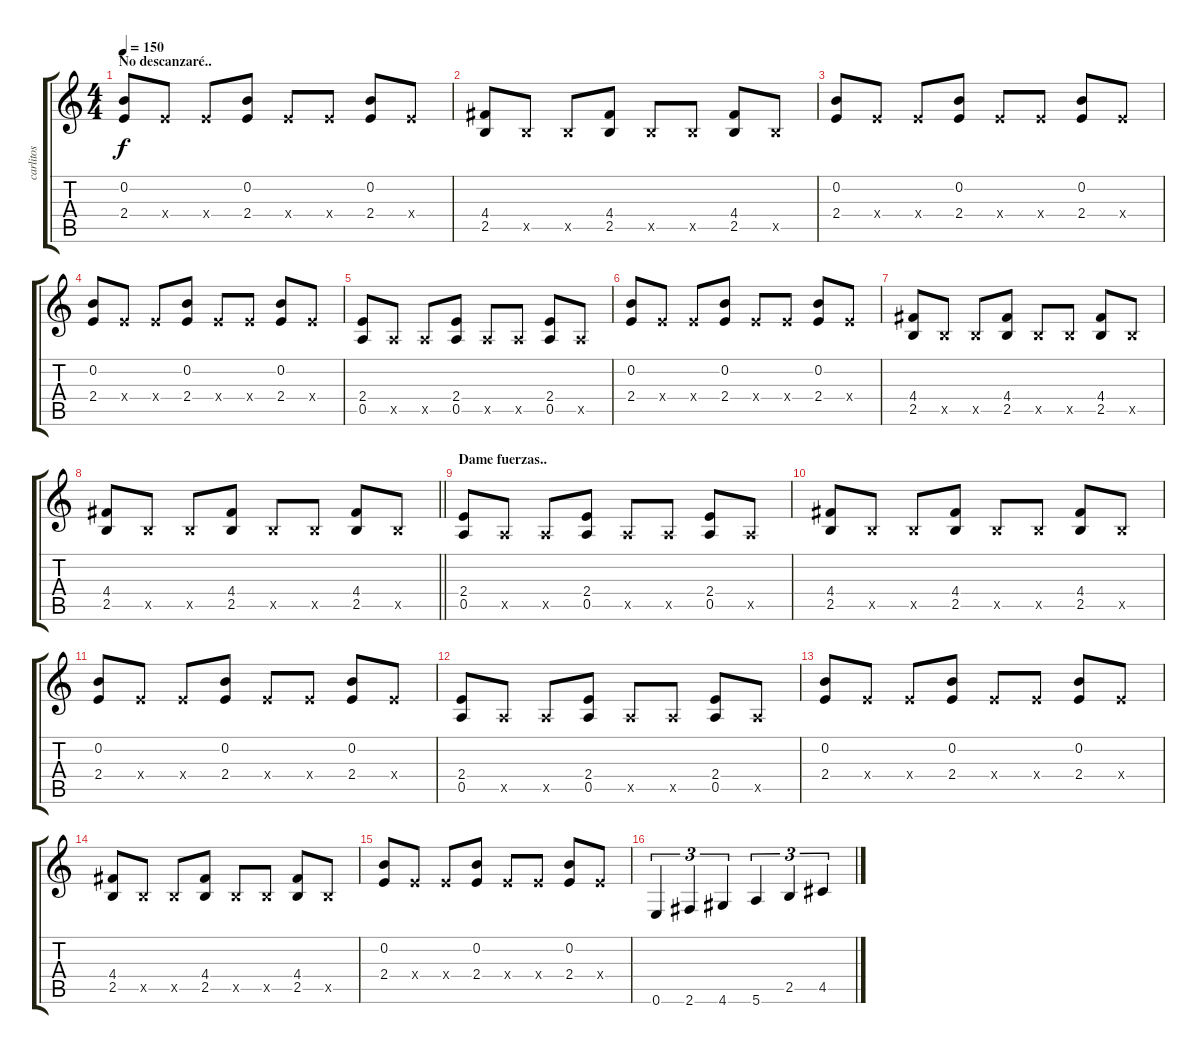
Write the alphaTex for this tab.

\track ("carlitos" "carlitos") {instrument overdrivenguitar}
\staff {score tabs}
\tuning (E4 B3 G3 D3 A2 E2) {hide}
\ts (4 4)
\section ("" "No descanzaré..")
\tempo 150
\clef g2
\ks c
(0.2 2.4).8{dy f} 2.4{x}.8 2.4{x}.8 (0.2 2.4).8 2.4{x}.8 2.4{x}.8 (0.2 2.4).8 2.4{x}.8 |
(4.4 2.5).8 2.5{x}.8 2.5{x}.8 (4.4 2.5).8 2.5{x}.8 2.5{x}.8 (4.4 2.5).8 2.5{x}.8 |
(0.2 2.4).8 2.4{x}.8 2.4{x}.8 (0.2 2.4).8 2.4{x}.8 2.4{x}.8 (0.2 2.4).8 2.4{x}.8 |
(0.2 2.4).8 2.4{x}.8 2.4{x}.8 (0.2 2.4).8 2.4{x}.8 2.4{x}.8 (0.2 2.4).8 2.4{x}.8 |
(2.4 0.5).8 0.5{x}.8 0.5{x}.8 (2.4 0.5).8 0.5{x}.8 0.5{x}.8 (2.4 0.5).8 0.5{x}.8 |
(0.2 2.4).8 2.4{x}.8 2.4{x}.8 (0.2 2.4).8 2.4{x}.8 2.4{x}.8 (0.2 2.4).8 2.4{x}.8 |
(4.4 2.5).8 2.5{x}.8 2.5{x}.8 (4.4 2.5).8 2.5{x}.8 2.5{x}.8 (4.4 2.5).8 2.5{x}.8 |
\barLineRight lightlight
(4.4 2.5).8 2.5{x}.8 2.5{x}.8 (4.4 2.5).8 2.5{x}.8 2.5{x}.8 (4.4 2.5).8 2.5{x}.8 |
\section ("" "Dame fuerzas..")
(2.4 0.5).8 0.5{x}.8 0.5{x}.8 (2.4 0.5).8 0.5{x}.8 0.5{x}.8 (2.4 0.5).8 0.5{x}.8 |
(4.4 2.5).8 2.5{x}.8 2.5{x}.8 (4.4 2.5).8 2.5{x}.8 2.5{x}.8 (4.4 2.5).8 2.5{x}.8 |
(0.2 2.4).8 2.4{x}.8 2.4{x}.8 (0.2 2.4).8 2.4{x}.8 2.4{x}.8 (0.2 2.4).8 2.4{x}.8 |
(2.4 0.5).8 0.5{x}.8 0.5{x}.8 (2.4 0.5).8 0.5{x}.8 0.5{x}.8 (2.4 0.5).8 0.5{x}.8 |
(0.2 2.4).8 2.4{x}.8 2.4{x}.8 (0.2 2.4).8 2.4{x}.8 2.4{x}.8 (0.2 2.4).8 2.4{x}.8 |
(4.4 2.5).8 2.5{x}.8 2.5{x}.8 (4.4 2.5).8 2.5{x}.8 2.5{x}.8 (4.4 2.5).8 2.5{x}.8 |
(0.2 2.4).8 2.4{x}.8 2.4{x}.8 (0.2 2.4).8 2.4{x}.8 2.4{x}.8 (0.2 2.4).8 2.4{x}.8 |
0.6.4{tu (3 2)} 2.6.4{tu (3 2)} 4.6.4{tu (3 2)} 5.6.4{tu (3 2)} 2.5.4{tu (3 2)} 4.5.4{tu (3 2)}
